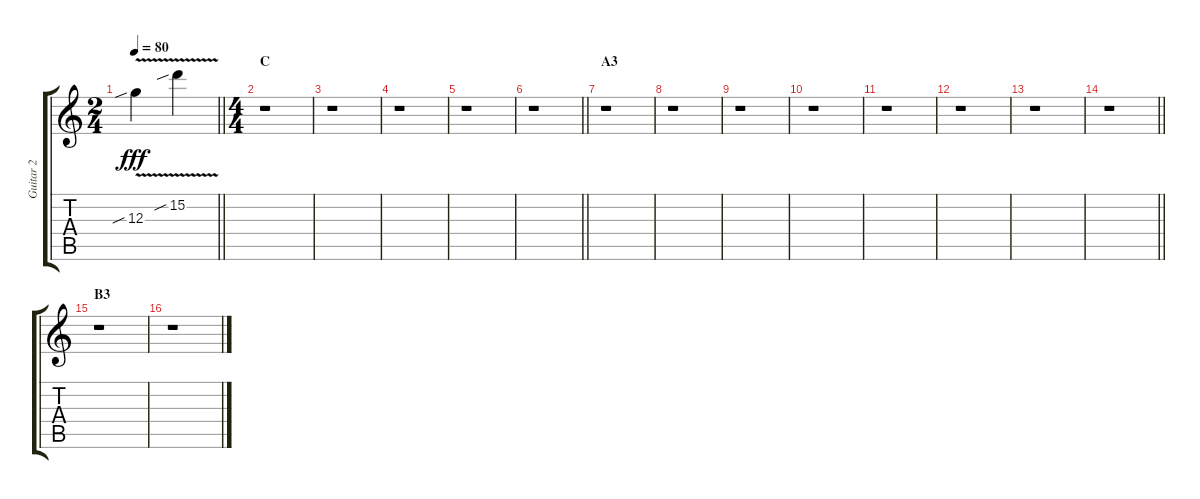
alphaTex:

\track ("Guitar 2" "Guitar 2") {instrument distortionguitar}
\staff {score tabs}
\tuning (E4 B3 G3 D3 A2 E2) {hide}
\ts (2 4)
\tempo 80
\clef g2
\barLineRight lightlight
\ks c
12.3{v sib}.4{dy fff} 15.2{v sib}.4 |
\ts (4 4)
\section ("" "C")
r.1 |
r.1 |
r.1 |
r.1 |
\barLineRight lightlight
r.1 |
\section ("" "A3")
r.1 |
r.1 |
r.1 |
r.1 |
r.1 |
r.1 |
r.1 |
\barLineRight lightlight
r.1 |
\section ("" "B3")
r.1 |
r.1
